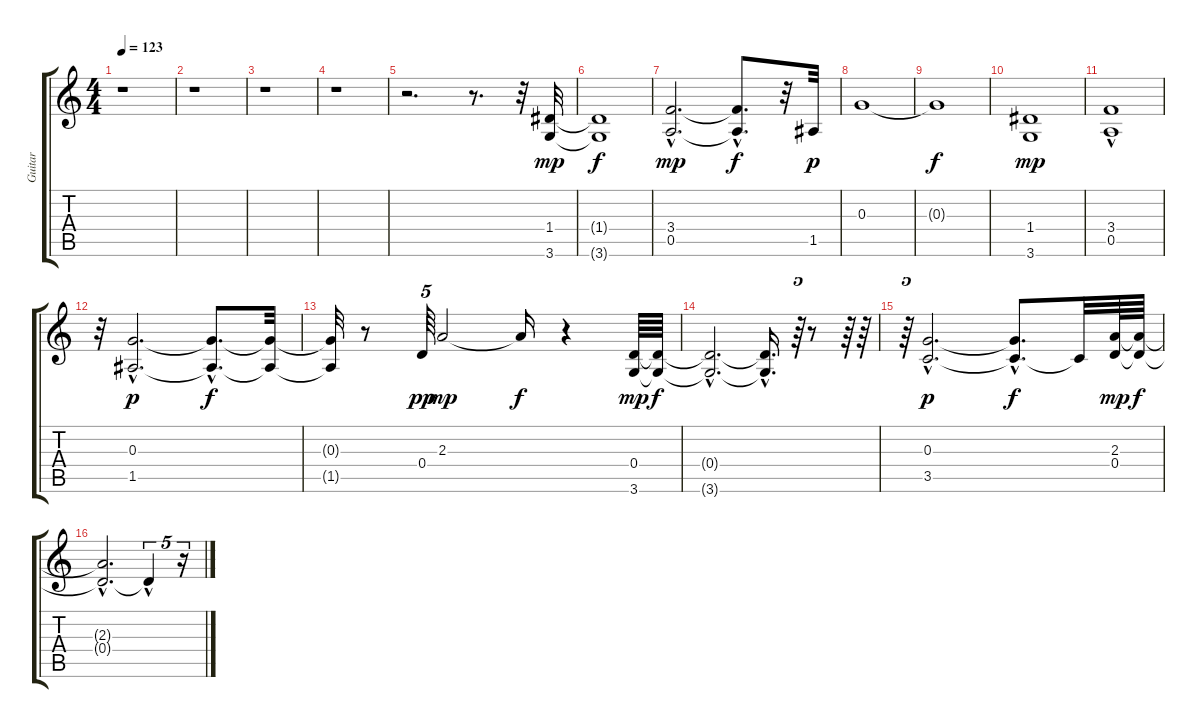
\track ("Guitar" "Guitar") {instrument electricguitarclean}
\staff {score tabs}
\tuning (E4 B3 G3 D3 A2 E2) {hide}
\ts (4 4)
\tempo 123
\clef g2
\ks c
r.1{dy f} |
r.1 |
r.1 |
r.1 |
r.2{d} r.8{d} r.32 (1.4 3.6).32{dy mp instrument overdrivenguitar} |
(1.4{t} 3.6{t}).1{dy f} |
(3.4{hac} 0.5{hac}).2{d dy mp} (3.4{t} 0.5{hac t}).8{d dy f} r.32 1.5.32{dy p} |
0.3.1 |
0.3{t}.1{dy f} |
(1.4 3.6).1{dy mp} |
(3.4{hac} 0.5).1 |
r.32 (0.3{hac} 1.5{hac}).2{d dy p} (0.3{hac t} 1.5{hac t}).8{d dy f} (0.3{t} 1.5{t}).32 |
(0.3{t} 1.5{t}).32 r.8 0.4.64{tu (5 4) dy pp} 2.3.2{dy mp} 2.3{t}.16{dy f} r.4 (0.4 3.6).64{dy mp} (0.4{t} 3.6{t}).64{dy f} |
(0.4{hac t} 3.6{hac t}).2{d} (0.4{hac t} 3.6{t}).16{d} r.64{tu (5 4)} r.8 r.64 r.64 |
r.64{tu (5 4)} (0.3{hac} 3.5{hac}).2{d dy p} (0.3{t} 3.5{hac t}).8{d dy f} 3.5{t}.32 (2.3 0.4).64{dy mp} (2.3{t} 0.4{t}).64{dy f} |
(2.3{t} 0.4{hac t}).2{d} 0.4{hac t}.4{tu (5 4)} r.16{tu (5 4)}
